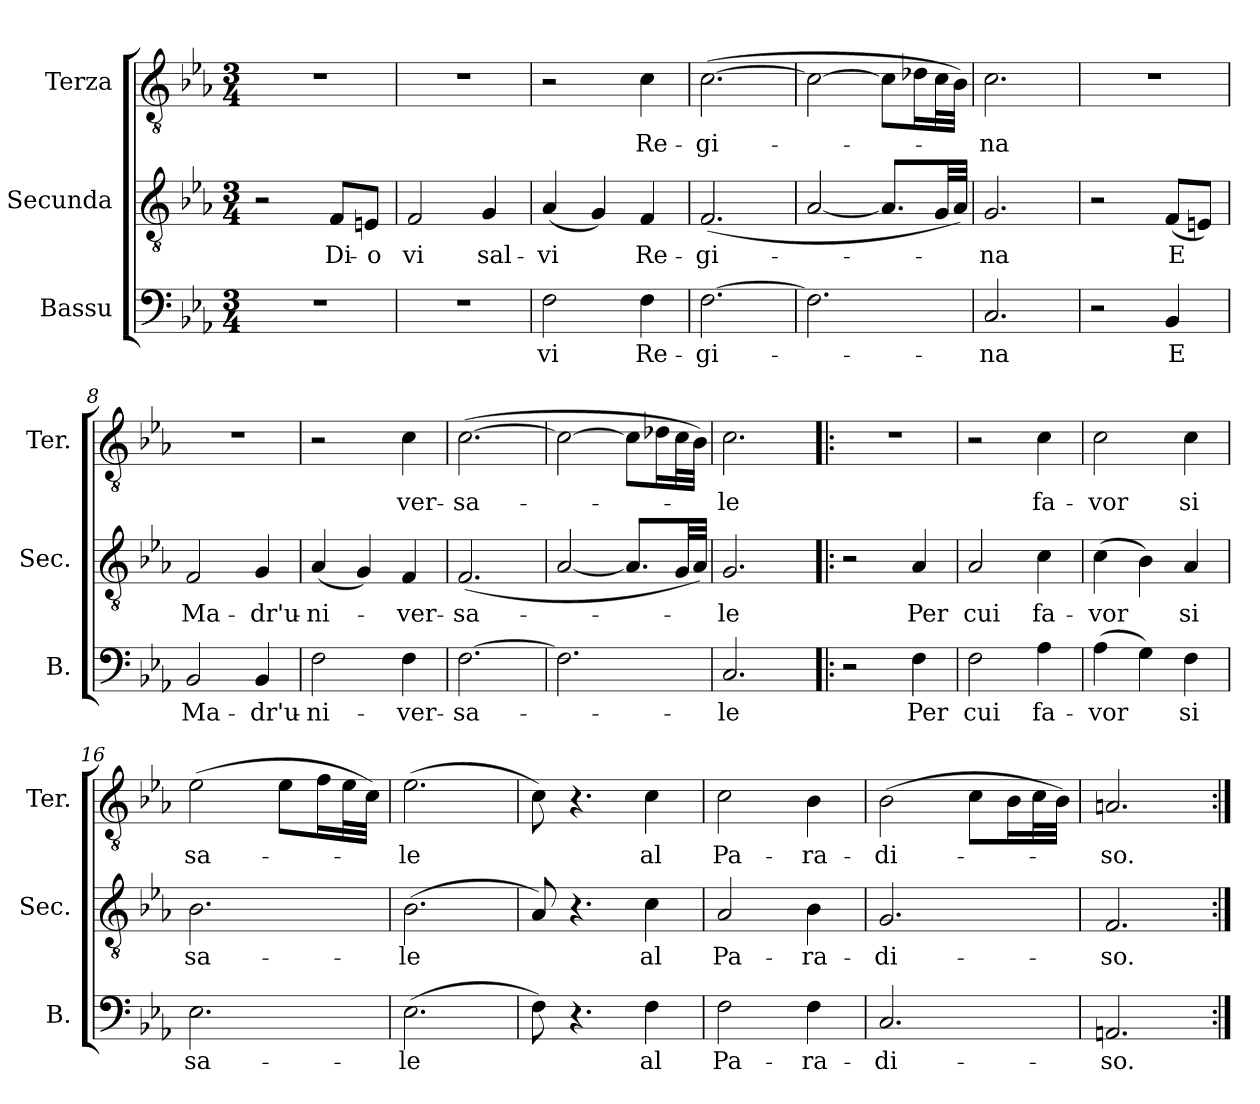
**kern	**text	**kern	**text	**kern	**text
*part3	*part3	*part2	*part2	*part1	*part1
*staff3	*staff3	*staff2	*staff2	*staff1	*staff1
*I"Bassu	*	*I"Secunda	*	*I"Terza	*
*I'B.	*	*I'Sec.	*	*I'Ter.	*
*clefF4	*	*clefGv2	*	*clefGv2	*
*k[b-e-a-]	*	*k[b-e-a-]	*	*k[b-e-a-]	*
*M3/4	*	*M3/4	*	*M3/4	*
=1	=1	=1	=1	=1	=1
2.r	.	2r	.	2.r	.
!	!	!	!LO:LY:b	!	!
.	.	8F/L	Di-	.	.
!	!	!	!LO:LY:b	!	!
.	.	8En/J	-o	.	.
=2	=2	=2	=2	=2	=2
!	!	!	!LO:LY:b	!	!
2.r	.	2F/	vi	2.r	.
!	!	!	!LO:LY:b	!	!
.	.	4G/	sal-	.	.
=3	=3	=3	=3	=3	=3
!	!LO:LY:b	!	!LO:LY:b	!	!
2F\	vi	(<4A-/	-vi	2r	.
.	.	4G/)	.	.	.
!	!LO:LY:b	!	!LO:LY:b	!	!LO:LY:b
4F\	Re-	4F/	Re-	4c\	Re-
=4	=4	=4	=4	=4	=4
!	!LO:LY:b	!	!LO:LY:b	!	!LO:LY:b
[2.F\	-gi-	(>2.F/	-gi-	(>[2.c\	-gi-
=5	=5	=5	=5	=5	=5
2.F\]	.	[2A-/	.	2c\_	.
.	.	8.A-/L]	.	8c\L]	.
.	.	.	.	16d-X\L	.
.	.	32G/LL	.	32c\L	.
.	.	32A-/JJJ)	.	32B-\JJJ)	.
=6	=6	=6	=6	=6	=6
!	!LO:LY:b	!	!LO:LY:b	!	!LO:LY:b
2.C/	-na	2.G/	-na	2.c\	-na
!!LO:LB:g=z
=7	=7	=7	=7	=7	=7
2r	.	2r	.	2.r	.
!	!LO:LY:b	!	!LO:LY:b	!	!
4BB-/	-E	(<8F/L	-E	.	.
.	.	8En/J)	.	.	.
=8	=8	=8	=8	=8	=8
!	!LO:LY:b	!	!LO:LY:b	!	!
2BB-/	Ma-	2F/	Ma-	2.r	.
!	!LO:LY:b	!	!LO:LY:b	!	!
4BB-/	-dr'u-	4G/	-dr'u-	.	.
=9	=9	=9	=9	=9	=9
!	!LO:LY:b	!	!LO:LY:b	!	!
2F\	-ni-	(<4A-/	-ni-	2r	.
.	.	4G/)	.	.	.
!	!LO:LY:b	!	!LO:LY:b	!	!LO:LY:b
4F\	-ver-	4F/	-ver-	4c\	ver-
=10	=10	=10	=10	=10	=10
!	!LO:LY:b	!	!LO:LY:b	!	!LO:LY:b
[2.F\	-sa-	(>2.F/	-sa-	(>[2.c\	-sa-
=11	=11	=11	=11	=11	=11
2.F\]	.	[2A-/	.	2c\_	.
.	.	8.A-/L]	.	8c\L]	.
.	.	.	.	16d-X\L	.
.	.	32G/LL	.	32c\L	.
.	.	32A-/JJJ)	.	32B-\JJJ)	.
=12	=12	=12	=12	=12	=12
!	!LO:LY:b	!	!LO:LY:b	!	!LO:LY:b
2.C/	-le	2.G/	-le	2.c\	-le
!!LO:LB:g=z
=13!|:	=13!|:	=13!|:	=13!|:	=13!|:	=13!|:
2r	.	2r	.	2.r	.
!	!LO:LY:b	!	!LO:LY:b	!	!
4F\	Per	4A-/	Per	.	.
=14	=14	=14	=14	=14	=14
!	!LO:LY:b	!	!LO:LY:b	!	!
2F\	cui	2A-/	cui	2r	.
!	!LO:LY:b	!	!LO:LY:b	!	!LO:LY:b
4A-\	fa-	4c\	fa-	4c\	fa-
=15	=15	=15	=15	=15	=15
!	!LO:LY:b	!	!LO:LY:b	!	!LO:LY:b
(>4A-\	-vor	(>4c\	-vor	2c\	-vor
4G\)	.	4B-\)	.	.	.
!	!LO:LY:b	!	!LO:LY:b	!	!LO:LY:b
4F\	si	4A-/	si	4c\	si
=16	=16	=16	=16	=16	=16
!	!LO:LY:b	!	!LO:LY:b	!	!LO:LY:b
2.E-\	sa-	2.B-\	sa-	(>2e-\	sa-
.	.	.	.	8e-\L	.
.	.	.	.	16f\L	.
.	.	.	.	32e-\L	.
.	.	.	.	32c\JJJ)	.
=17	=17	=17	=17	=17	=17
!	!LO:LY:b	!	!LO:LY:b	!	!LO:LY:b
(>2.E-\	-le	(>2.B-\	-le	(>2.e-\	-le
=18	=18	=18	=18	=18	=18
8F\)	.	8A-/)	.	8c\)	.
4.r	.	4.r	.	4.r	.
!	!LO:LY:b	!	!LO:LY:b	!	!LO:LY:b
4F\	al	4c\	al	4c\	al
=19	=19	=19	=19	=19	=19
!	!LO:LY:b	!	!LO:LY:b	!	!LO:LY:b
2F\	Pa-	2A-/	Pa-	2c\	Pa-
!	!LO:LY:b	!	!LO:LY:b	!	!LO:LY:b
4F\	-ra-	4B-\	-ra-	4B-\	-ra-
=20	=20	=20	=20	=20	=20
!	!LO:LY:b	!	!LO:LY:b	!	!LO:LY:b
2.C/	-di-	2.G/	-di-	(>2B-\	-di-
.	.	.	.	8c\L	.
.	.	.	.	16B-\L	.
.	.	.	.	32c\L	.
.	.	.	.	32B-\JJJ)	.
=21	=21	=21	=21	=21	=21
!	!LO:LY:b	!	!LO:LY:b	!	!LO:LY:b
2.AAn/	-so.	2.F/	-so.	2.An/	-so.
=:|!	=:|!	=:|!	=:|!	=:|!	=:|!
*-	*-	*-	*-	*-	*-
